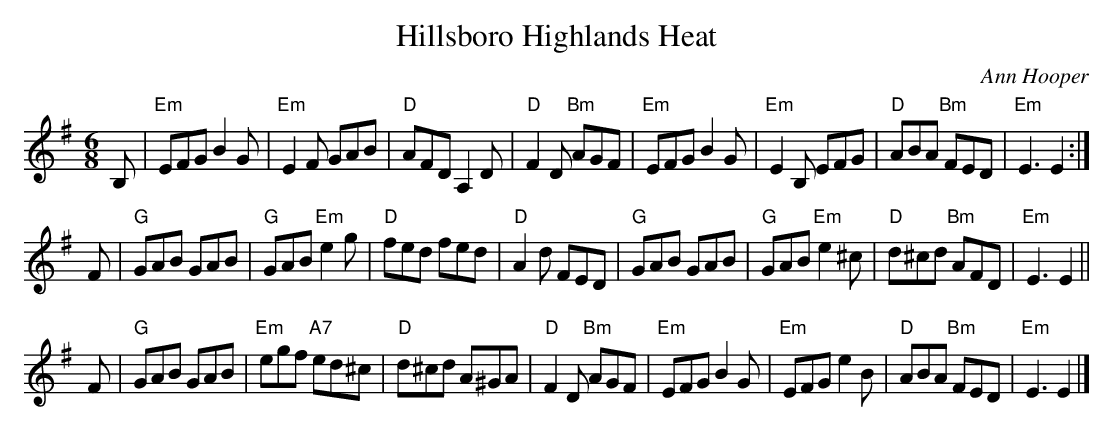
X:1
T: Hillsboro Highlands Heat
C: Ann Hooper
M: 6/8
L: 1/8
K:Em
B, \
| "Em"EFG B2G | "Em"E2F GAB | "D"AFD A,2D | "D"F2D "Bm"AGF \
| "Em"EFG B2G | "Em"E2B, EFG | "D"ABA "Bm"FED | "Em"E3 E2 :|
F \
| "G"GAB GAB | "G"GAB "Em"e2g | "D"fed fed | "D"A2d FED \
| "G"GAB GAB | "G"GAB "Em"e2^c | "D"d^cd "Bm"AFD | "Em"E3 E2 ||
F \
| "G"GAB GAB | "Em"egf "A7"ed^c | "D"d^cd A^GA | "D"F2D "Bm"AGF \
| "Em"EFG B2G | "Em"EFG e2B | "D"ABA "Bm"FED | "Em"E3 E2 |]
